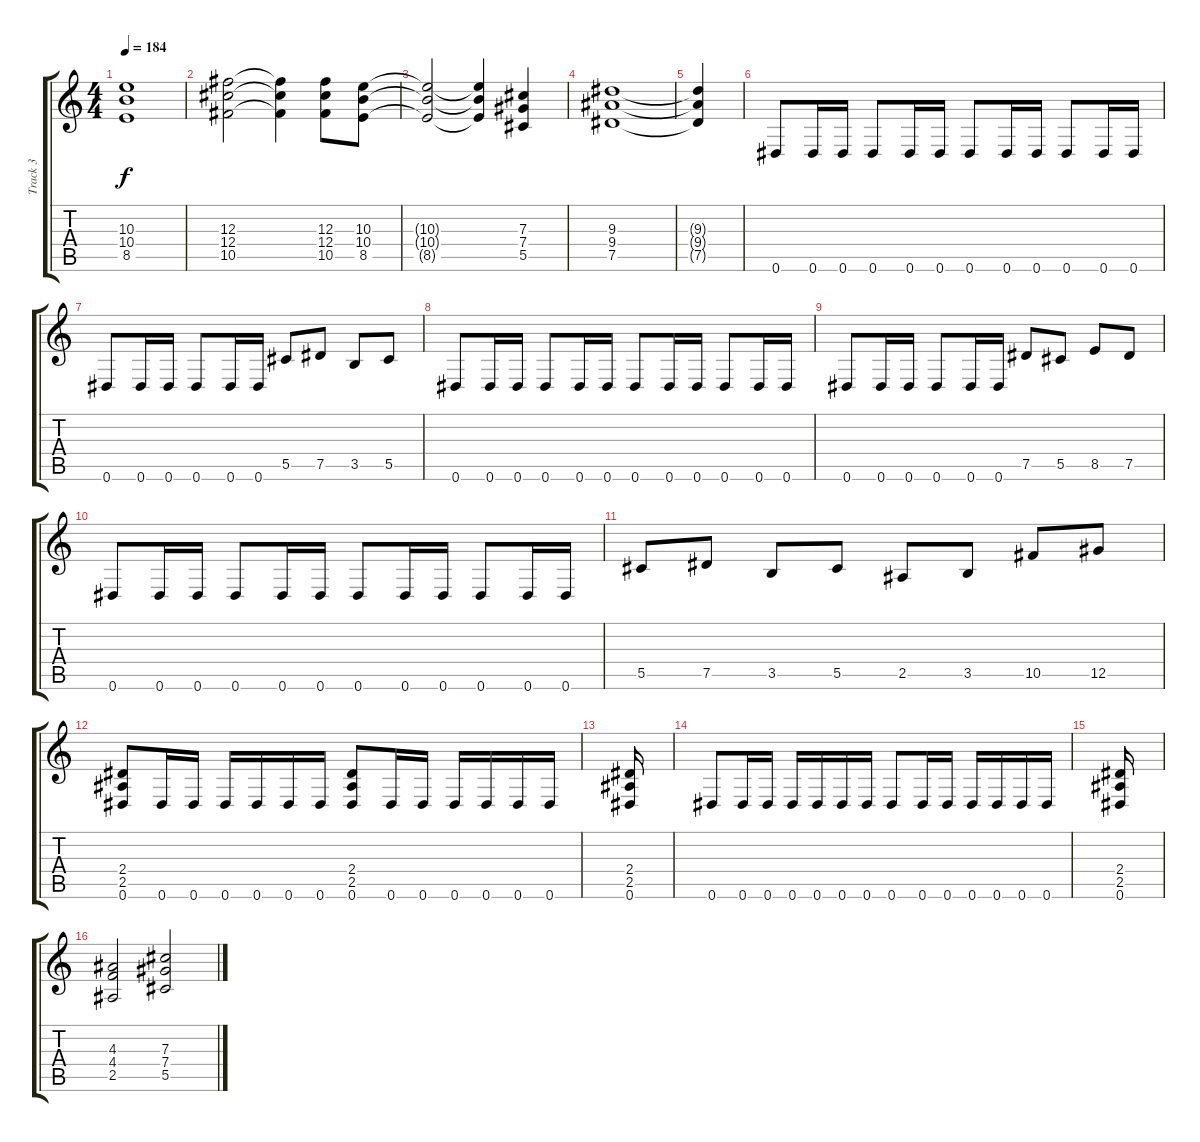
\track ("Track 3" "Track 3") {instrument distortionguitar}
\staff {score tabs}
\tuning (Eb4 Bb3 Gb3 Db3 Ab2 Eb2) {hide}
\ts (4 4)
\tempo 184
\clef g2
\ks c
(10.3{t} 10.4{t} 8.5{t}).1{dy f} |
(12.3 12.4 10.5).2 (12.3{t} 12.4{t} 10.5{t}).4 (12.3 12.4 10.5).8 (10.3 10.4 8.5).8 |
(10.3{t} 10.4{t} 8.5{t}).2 (10.3{t} 10.4{t} 8.5{t}).4 (7.3 7.4 5.5).4 |
(9.3 9.4 7.5).1 |
(9.3{t} 9.4{t} 7.5{t}).4 |
0.6.8 0.6.16 0.6.16 0.6.8 0.6.16 0.6.16 0.6.8 0.6.16 0.6.16 0.6.8 0.6.16 0.6.16 |
0.6.8 0.6.16 0.6.16 0.6.8 0.6.16 0.6.16 5.5.8 7.5.8 3.5.8 5.5.8 |
0.6.8 0.6.16 0.6.16 0.6.8 0.6.16 0.6.16 0.6.8 0.6.16 0.6.16 0.6.8 0.6.16 0.6.16 |
0.6.8 0.6.16 0.6.16 0.6.8 0.6.16 0.6.16 7.5.8 5.5.8 8.5.8 7.5.8 |
0.6.8 0.6.16 0.6.16 0.6.8 0.6.16 0.6.16 0.6.8 0.6.16 0.6.16 0.6.8 0.6.16 0.6.16 |
5.5.8 7.5.8 3.5.8 5.5.8 2.5.8 3.5.8 10.5.8 12.5.8 |
(2.4 2.5 0.6).8 0.6.16 0.6.16 0.6.16 0.6.16 0.6.16 0.6.16 (2.4 2.5 0.6).8 0.6.16 0.6.16 0.6.16 0.6.16 0.6.16 0.6.16 |
(2.4 2.5 0.6).16 |
0.6.8 0.6.16 0.6.16 0.6.16 0.6.16 0.6.16 0.6.16 0.6.8 0.6.16 0.6.16 0.6.16 0.6.16 0.6.16 0.6.16 |
(2.4 2.5 0.6).16 |
(4.3 4.4 2.5).2 (7.3 7.4 5.5).2
